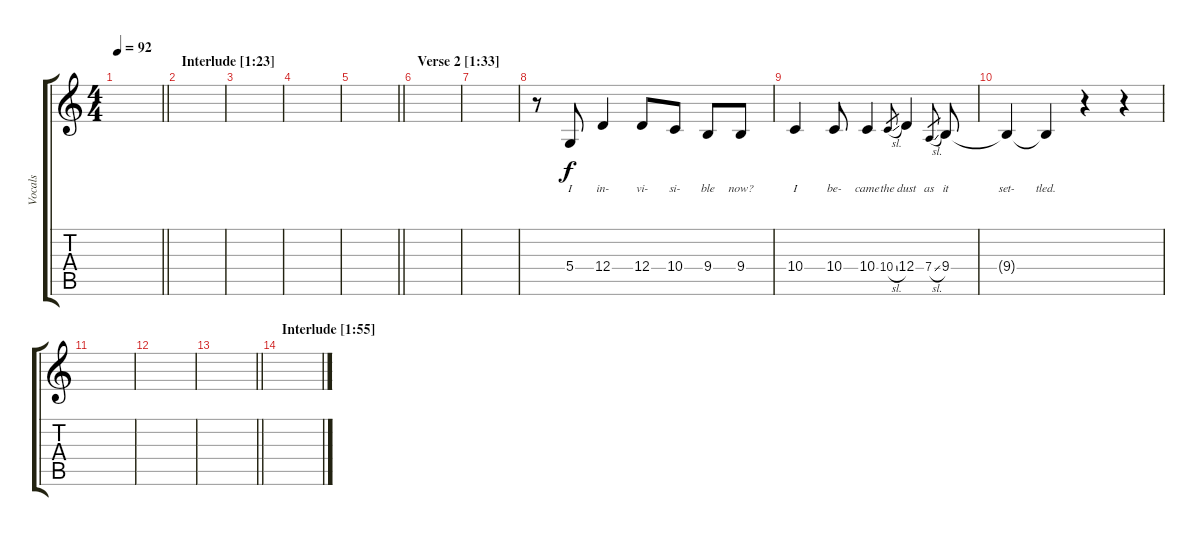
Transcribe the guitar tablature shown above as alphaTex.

\track ("Vocals" "Vocals") {instrument clarinet}
\staff {score tabs}
\tuning (E4 B3 G3 D3 A2 E2) {hide}
\ts (4 4)
\tempo 92
\clef g2
\barLineRight lightlight
\ks c
|
\section ("" "Interlude [1:23]")
|
|
|
\barLineRight lightlight
|
\section ("" "Verse 2 [1:33]")
|
|
r.8 5.4.8{lyrics (0 "I") lyrics (1 "") lyrics (2 "") lyrics (3 "") lyrics (4 "")} 12.4.4{lyrics (0 "in-") lyrics (1 "") lyrics (2 "") lyrics (3 "") lyrics (4 "")} 12.4.8{lyrics (0 "vi-") lyrics (1 "") lyrics (2 "") lyrics (3 "") lyrics (4 "")} 10.4.8{lyrics (0 "si-") lyrics (1 "") lyrics (2 "") lyrics (3 "") lyrics (4 "")} 9.4.8{lyrics (0 "ble") lyrics (1 "") lyrics (2 "") lyrics (3 "") lyrics (4 "")} 9.4.8{lyrics (0 "now?") lyrics (1 "") lyrics (2 "") lyrics (3 "") lyrics (4 "")} |
10.4.4{lyrics (0 "I") lyrics (1 "") lyrics (2 "") lyrics (3 "") lyrics (4 "")} 10.4.8{lyrics (0 "be-") lyrics (1 "") lyrics (2 "") lyrics (3 "") lyrics (4 "")} 10.4.4{lyrics (0 "came") lyrics (1 "") lyrics (2 "") lyrics (3 "") lyrics (4 "")} 10.4{sl}.8{lyrics (0 "the") lyrics (1 "") lyrics (2 "") lyrics (3 "") lyrics (4 "") gr} 12.4.4{lyrics (0 "dust") lyrics (1 "") lyrics (2 "") lyrics (3 "") lyrics (4 "")} 7.4{sl}.8{lyrics (0 "as") lyrics (1 "") lyrics (2 "") lyrics (3 "") lyrics (4 "") gr} 9.4.8{lyrics (0 "it") lyrics (1 "") lyrics (2 "") lyrics (3 "") lyrics (4 "")} |
9.4{t}.4{lyrics (0 "set-") lyrics (1 "") lyrics (2 "") lyrics (3 "") lyrics (4 "")} 9.4{t}.4{lyrics (0 "tled.") lyrics (1 "") lyrics (2 "") lyrics (3 "") lyrics (4 "")} r.4 r.4 |
|
|
\barLineRight lightlight
|
\section ("" "Interlude [1:55]")
